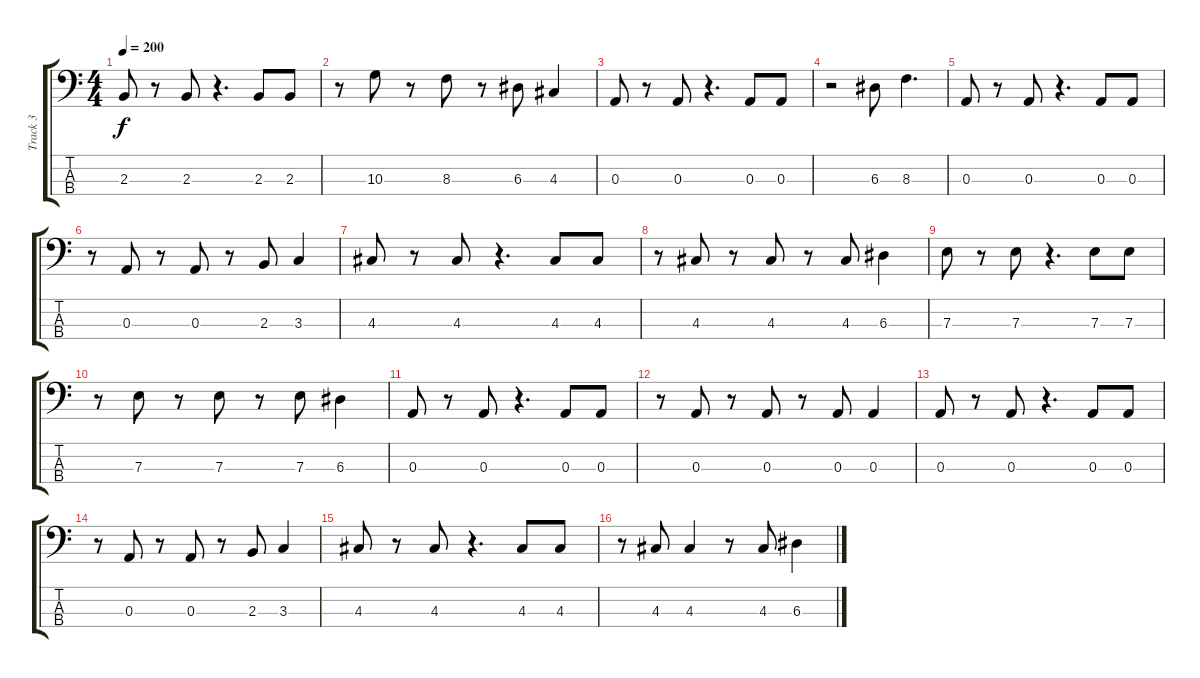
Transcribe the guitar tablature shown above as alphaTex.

\track ("Track 3" "Track 3") {instrument electricbassfinger}
\staff {score tabs}
\tuning (G2 D2 A1 D1) {hide}
\ts (4 4)
\tempo 200
\clef f4
\ks c
2.3.8{dy f} r.8 2.3.8 r.4{d} 2.3.8 2.3.8 |
r.8 10.3.8 r.8 8.3.8 r.8 6.3.8 4.3.4 |
0.3.8 r.8 0.3.8 r.4{d} 0.3.8 0.3.8 |
r.2 6.3.8 8.3.4{d} |
0.3.8 r.8 0.3.8 r.4{d} 0.3.8 0.3.8 |
r.8 0.3.8 r.8 0.3.8 r.8 2.3.8 3.3.4 |
4.3.8 r.8 4.3.8 r.4{d} 4.3.8 4.3.8 |
r.8 4.3.8 r.8 4.3.8 r.8 4.3.8 6.3.4 |
7.3.8 r.8 7.3.8 r.4{d} 7.3.8 7.3.8 |
r.8 7.3.8 r.8 7.3.8 r.8 7.3.8 6.3.4 |
0.3.8 r.8 0.3.8 r.4{d} 0.3.8 0.3.8 |
r.8 0.3.8 r.8 0.3.8 r.8 0.3.8 0.3.4 |
0.3.8 r.8 0.3.8 r.4{d} 0.3.8 0.3.8 |
r.8 0.3.8 r.8 0.3.8 r.8 2.3.8 3.3.4 |
4.3.8 r.8 4.3.8 r.4{d} 4.3.8 4.3.8 |
r.8 4.3.8 4.3.4 r.8 4.3.8 6.3.4
